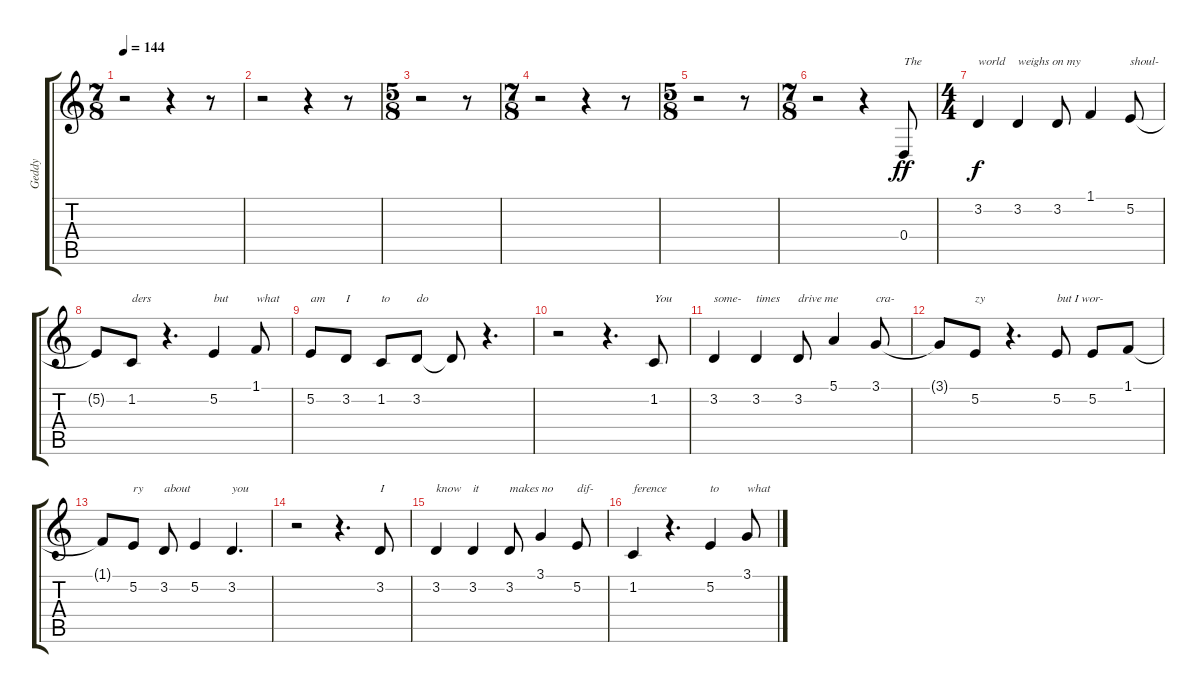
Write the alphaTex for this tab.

\track ("Geddy" "Geddy") {instrument lead6voice}
\staff {score tabs}
\tuning (E4 B3 G3 D3 A2 E2) {hide}
\ts (7 8)
\tempo 144
\clef g2
\ks c
r.2{dy f} r.4 r.8 |
r.2 r.4 r.8 |
\ts (5 8)
r.2 r.8 |
\ts (7 8)
r.2 r.4 r.8 |
\ts (5 8)
r.2 r.8 |
\ts (7 8)
r.2 r.4 0.4.8{txt "The" dy ff} |
\ts (4 4)
3.2.4{txt "world" dy f} 3.2.4{txt "weighs on my"} 3.2.8 1.1.4 5.2.8{txt "shoul-"} |
5.2{t}.8 1.2.8{txt "ders"} r.4{d} 5.2.4{txt "but"} 1.1.8{txt "what"} |
5.2.8{txt "am"} 3.2.8{txt "I"} 1.2.8{txt "to"} 3.2.8{txt "do"} 3.2{t}.8 r.4{d} |
r.2 r.4{d} 1.2.8{txt "You"} |
3.2.4{txt "some-"} 3.2.4{txt "times"} 3.2.8{txt "drive me"} 5.1.4 3.1.8{txt "cra-"} |
3.1{t}.8 5.2.8{txt "zy"} r.4{d} 5.2.8{txt "but I wor-"} 5.2.8 1.1.8 |
1.1{t}.8 5.2.8{txt "ry"} 3.2.8{txt "about"} 5.2.4 3.2.4{d txt "you"} |
r.2 r.4{d} 3.2.8{txt "I"} |
3.2.4{txt "know"} 3.2.4{txt "it"} 3.2.8{txt "makes no"} 3.1.4 5.2.8{txt "dif-"} |
1.2.4{txt "ference"} r.4{d} 5.2.4{txt "to"} 3.1.8{txt "what"}
